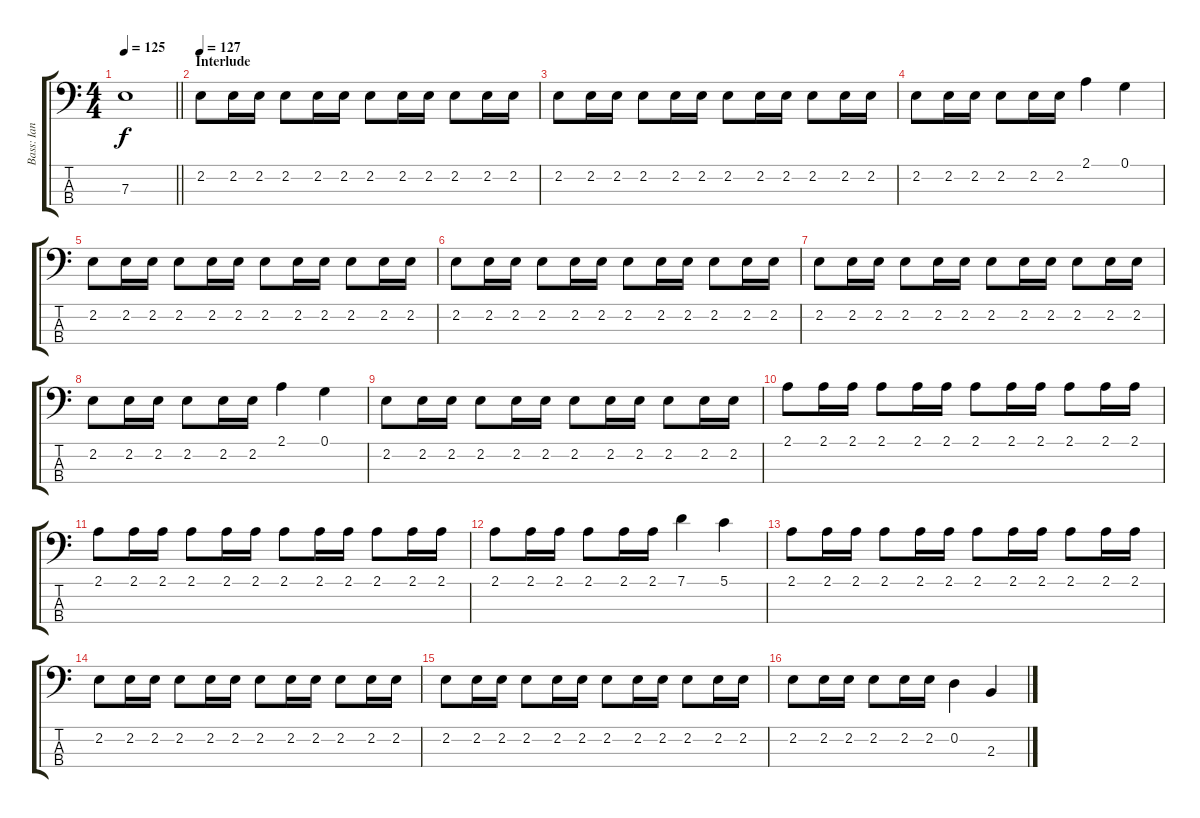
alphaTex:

\track ("Bass: Ian" "Bass: Ian") {instrument electricbassfinger}
\staff {score tabs}
\tuning (G2 D2 A1 E1) {hide}
\ts (4 4)
\tempo 125
\clef f4
\barLineRight lightlight
\ks c
7.3{t}.1{dy f} |
\section ("" "Interlude")
\tempo 127
2.2.8 2.2.16 2.2.16 2.2.8 2.2.16 2.2.16 2.2.8 2.2.16 2.2.16 2.2.8 2.2.16 2.2.16 |
2.2.8 2.2.16 2.2.16 2.2.8 2.2.16 2.2.16 2.2.8 2.2.16 2.2.16 2.2.8 2.2.16 2.2.16 |
2.2.8 2.2.16 2.2.16 2.2.8 2.2.16 2.2.16 2.1.4 0.1.4 |
2.2.8 2.2.16 2.2.16 2.2.8 2.2.16 2.2.16 2.2.8 2.2.16 2.2.16 2.2.8 2.2.16 2.2.16 |
2.2.8 2.2.16 2.2.16 2.2.8 2.2.16 2.2.16 2.2.8 2.2.16 2.2.16 2.2.8 2.2.16 2.2.16 |
2.2.8 2.2.16 2.2.16 2.2.8 2.2.16 2.2.16 2.2.8 2.2.16 2.2.16 2.2.8 2.2.16 2.2.16 |
2.2.8 2.2.16 2.2.16 2.2.8 2.2.16 2.2.16 2.1.4 0.1.4 |
2.2.8 2.2.16 2.2.16 2.2.8 2.2.16 2.2.16 2.2.8 2.2.16 2.2.16 2.2.8 2.2.16 2.2.16 |
2.1.8 2.1.16 2.1.16 2.1.8 2.1.16 2.1.16 2.1.8 2.1.16 2.1.16 2.1.8 2.1.16 2.1.16 |
2.1.8 2.1.16 2.1.16 2.1.8 2.1.16 2.1.16 2.1.8 2.1.16 2.1.16 2.1.8 2.1.16 2.1.16 |
2.1.8 2.1.16 2.1.16 2.1.8 2.1.16 2.1.16 7.1.4 5.1.4 |
2.1.8 2.1.16 2.1.16 2.1.8 2.1.16 2.1.16 2.1.8 2.1.16 2.1.16 2.1.8 2.1.16 2.1.16 |
2.2.8 2.2.16 2.2.16 2.2.8 2.2.16 2.2.16 2.2.8 2.2.16 2.2.16 2.2.8 2.2.16 2.2.16 |
2.2.8 2.2.16 2.2.16 2.2.8 2.2.16 2.2.16 2.2.8 2.2.16 2.2.16 2.2.8 2.2.16 2.2.16 |
2.2.8 2.2.16 2.2.16 2.2.8 2.2.16 2.2.16 0.2.4 2.3.4
